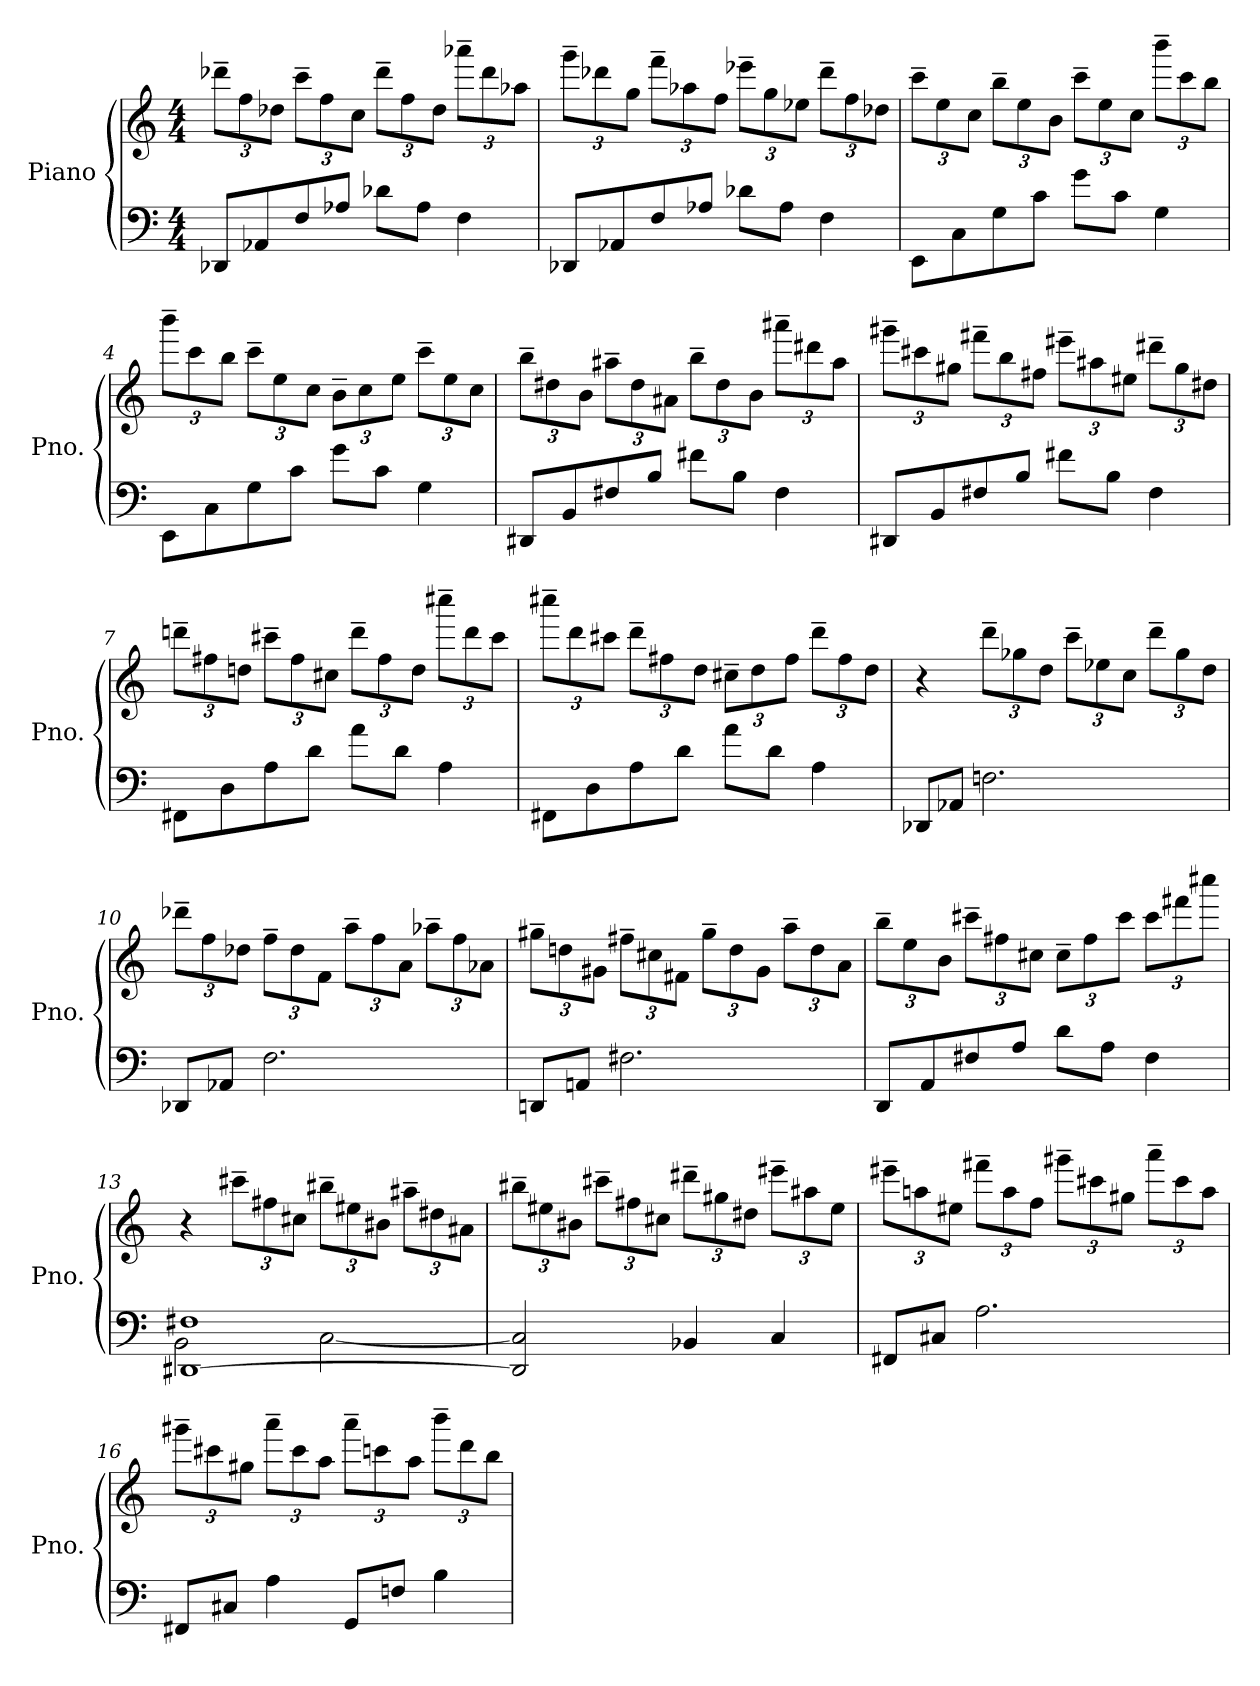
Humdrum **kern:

**kern	**kern
*part1	*part1
*staff2	*staff1
*I"Piano	*
*I'Pno.	*
*clefF4	*clefG2
*k[]	*k[]
*M4/4	*M4/4
*MM152	*MM152
*	*Xbrackettup
=1	=1
8DD-X/L	12ddd-X~\L
.	12ff\
8AA-X/	.
.	12dd-X\J
8F/	12ccc~\L
.	12ff\
8A-X/J	.
.	12cc\J
8d-X\L	12ddd-~\L
.	12ff\
8A-\J	.
.	12dd-\J
4F\	12aaa-X~\L
.	12ddd-\
.	12aa-X\J
=2	=2
8DD-X/L	12ggg~\L
.	12ddd-X\
8AA-X/	.
.	12gg\J
8F/	12fff~\L
.	12aa-X\
8A-X/J	.
.	12ff\J
8d-X\L	12eee-X~\L
.	12gg\
8A-\J	.
.	12ee-X\J
4F\	12ddd-~\L
.	12ff\
.	12dd-X\J
=3	=3
8EE\L	12ccc~\L
.	12ee\
8C\	.
.	12cc\J
8G\	12bb~\L
.	12ee\
8c\J	.
.	12b\J
8g\L	12ccc~\L
.	12ee\
8c\J	.
.	12cc\J
4G\	12bbb~\L
.	12ccc\
.	12bb\J
!!LO:LB:g=z
=4	=4
8EE\L	12bbb~\L
.	12ccc\
8C\	.
.	12bb\J
8G\	12ccc~\L
.	12ee\
8c\J	.
.	12cc\J
8g\L	12b~\L
.	12cc\
8c\J	.
.	12ee\J
4G\	12ccc~\L
.	12ee\
.	12cc\J
=5	=5
8DD#X/L	12bb~\L
.	12dd#X\
8BB/	.
.	12b\J
8F#X/	12aa#X~\L
.	12dd#\
8B/J	.
.	12a#X\J
8f#X\L	12bb~\L
.	12dd#\
8B\J	.
.	12b\J
4F#\	12aaa#X~\L
.	12ddd#X\
.	12aa#\J
!!LO:LB:g=z
=6	=6
8DD#X/L	12ggg#X~\L
.	12ccc#X\
8BB/	.
.	12gg#X\J
8F#X/	12fff#X~\L
.	12bb\
8B/J	.
.	12ff#X\J
8f#X\L	12eee#X~\L
.	12aa#X\
8B\J	.
.	12ee#X\J
4F#\	12ddd#X~\L
.	12gg#\
.	12dd#X\J
=7	=7
8FF#X\L	12dddn~\L
.	12ff#X\
8D\	.
.	12ddn\J
8A\	12ccc#X~\L
.	12ff#\
8d\J	.
.	12cc#X\J
8a\L	12ddd~\L
.	12ff#\
8d\J	.
.	12dd\J
4A\	12cccc#X~\L
.	12ddd\
.	12ccc#\J
!!LO:LB:g=z
=8	=8
8FF#X\L	12cccc#X~\L
.	12ddd\
8D\	.
.	12ccc#X\J
8A\	12ddd~\L
.	12ff#X\
8d\J	.
.	12dd\J
8a\L	12cc#X~\L
.	12dd\
8d\J	.
.	12ff#\J
4A\	12ddd~\L
.	12ff#\
.	12dd\J
=9	=9
8DD-X/L	4r
8AA-X/J	.
2.Fn\	12ddd~\L
.	12gg-X\
.	12dd\J
.	12ccc~\L
.	12ee-X\
.	12cc\J
.	12ddd~\L
.	12gg-\
.	12dd\J
=10	=10
8DD-X/L	12ddd-X~\L
.	12ff\
8AA-X/J	.
.	12dd-X\J
2.F\	12ff~\L
.	12dd-\
.	12f\J
.	12aa~\L
.	12ff\
.	12a\J
.	12aa-X~\L
.	12ff\
.	12a-X\J
!!LO:LB:g=z
=11	=11
8DDn/L	12gg#X~\L
.	12ddn\
8AAn/J	.
.	12g#X\J
2.F#X\	12ff#X~\L
.	12cc#X\
.	12f#X\J
.	12gg#~\L
.	12dd\
.	12g#\J
.	12aa~\L
.	12dd\
.	12a\J
=12	=12
8DD/L	12bb~\L
.	12ee\
8AA/	.
.	12b\J
8F#X/	12ccc#X~\L
.	12ff#X\
8A/J	.
.	12cc#X\J
8d\L	12cc#~\L
.	12ff#\
8A\J	.
.	12ccc#\J
4F#\	12ccc#\L
.	12fff#X\
.	12cccc#X\J
!!LO:PB:g=z
=13	=13
*^	*
[1DD#X 1F#X	2BB\	4r
.	.	12ccc#X~\L
.	.	12ff#X\
.	.	12cc#X\J
.	[2C\	12bb#X~\L
.	.	12ee#X\
.	.	12b#X\J
.	.	12aa#X~\L
.	.	12dd#X\
.	.	12a#X\J
*v	*v	*
=14	=14
2DD#/] 2C/]	12bb#X~\L
.	12ee#X\
.	12b#X\J
.	12ccc#X~\L
.	12ff#X\
.	12cc#X\J
4BB-X/	12ddd#X~\L
.	12gg#X\
.	12dd#X\J
4C/	12eee#X~\L
.	12aa#X\
.	12ee#\J
!!LO:LB:g=z
=15	=15
8FF#X/L	12eee#X~\L
.	12aan\
8C#X/J	.
.	12ee#X\J
2.A\	12fff#X~\L
.	12aa\
.	12ff\J
.	12ggg#X~\L
.	12ccc#X\
.	12gg#X\J
.	12aaa~\L
.	12ccc#\
.	12aa\J
=16	=16
8FF#X/L	12ggg#X~\L
.	12ccc#X\
8C#X/J	.
.	12gg#X\J
4A\	12aaa~\L
.	12ccc#\
.	12aa\J
8GG/L	12aaa~\L
.	12cccn\
8Fn/J	.
.	12aa\J
4B\	12bbb~\L
.	12ddd\
.	12bb\J
=	=
*-	*-
